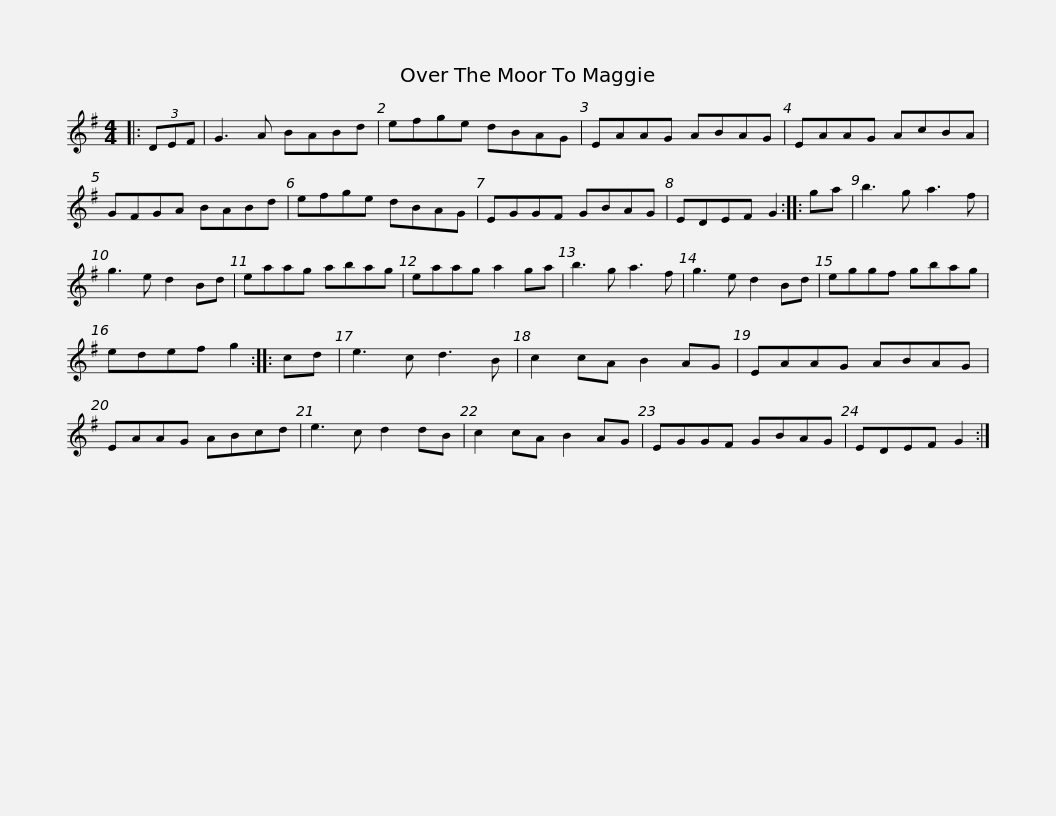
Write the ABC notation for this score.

X:1
L:1/8
M:4/4
I:linebreak $
K:G
V:1 treble
V:1
|: (3DEF | G3 A BABd | efge dBAG | EAAG ABAG | EAAG AcBA | %5
 GFGA BABd |$ efge dBAG | EGGF GBAG | EDEF G2 :: ga | %10
 b3 g a3 f | g3 e d2 Bd | eaag abag |$ eaag a2 ga | b3 g a3 f | %15
 g3 e d2 Bd | eggf gbag | edef g2 :: cd | e3 c d3 B |$ %20
 c2 cA B2 AG | EAAG ABAG | EAAG ABcd | e3 c d2 dB | c2 cA B2 AG | %25
 EGGF GBAG |$ EDEF G2 :| %27
